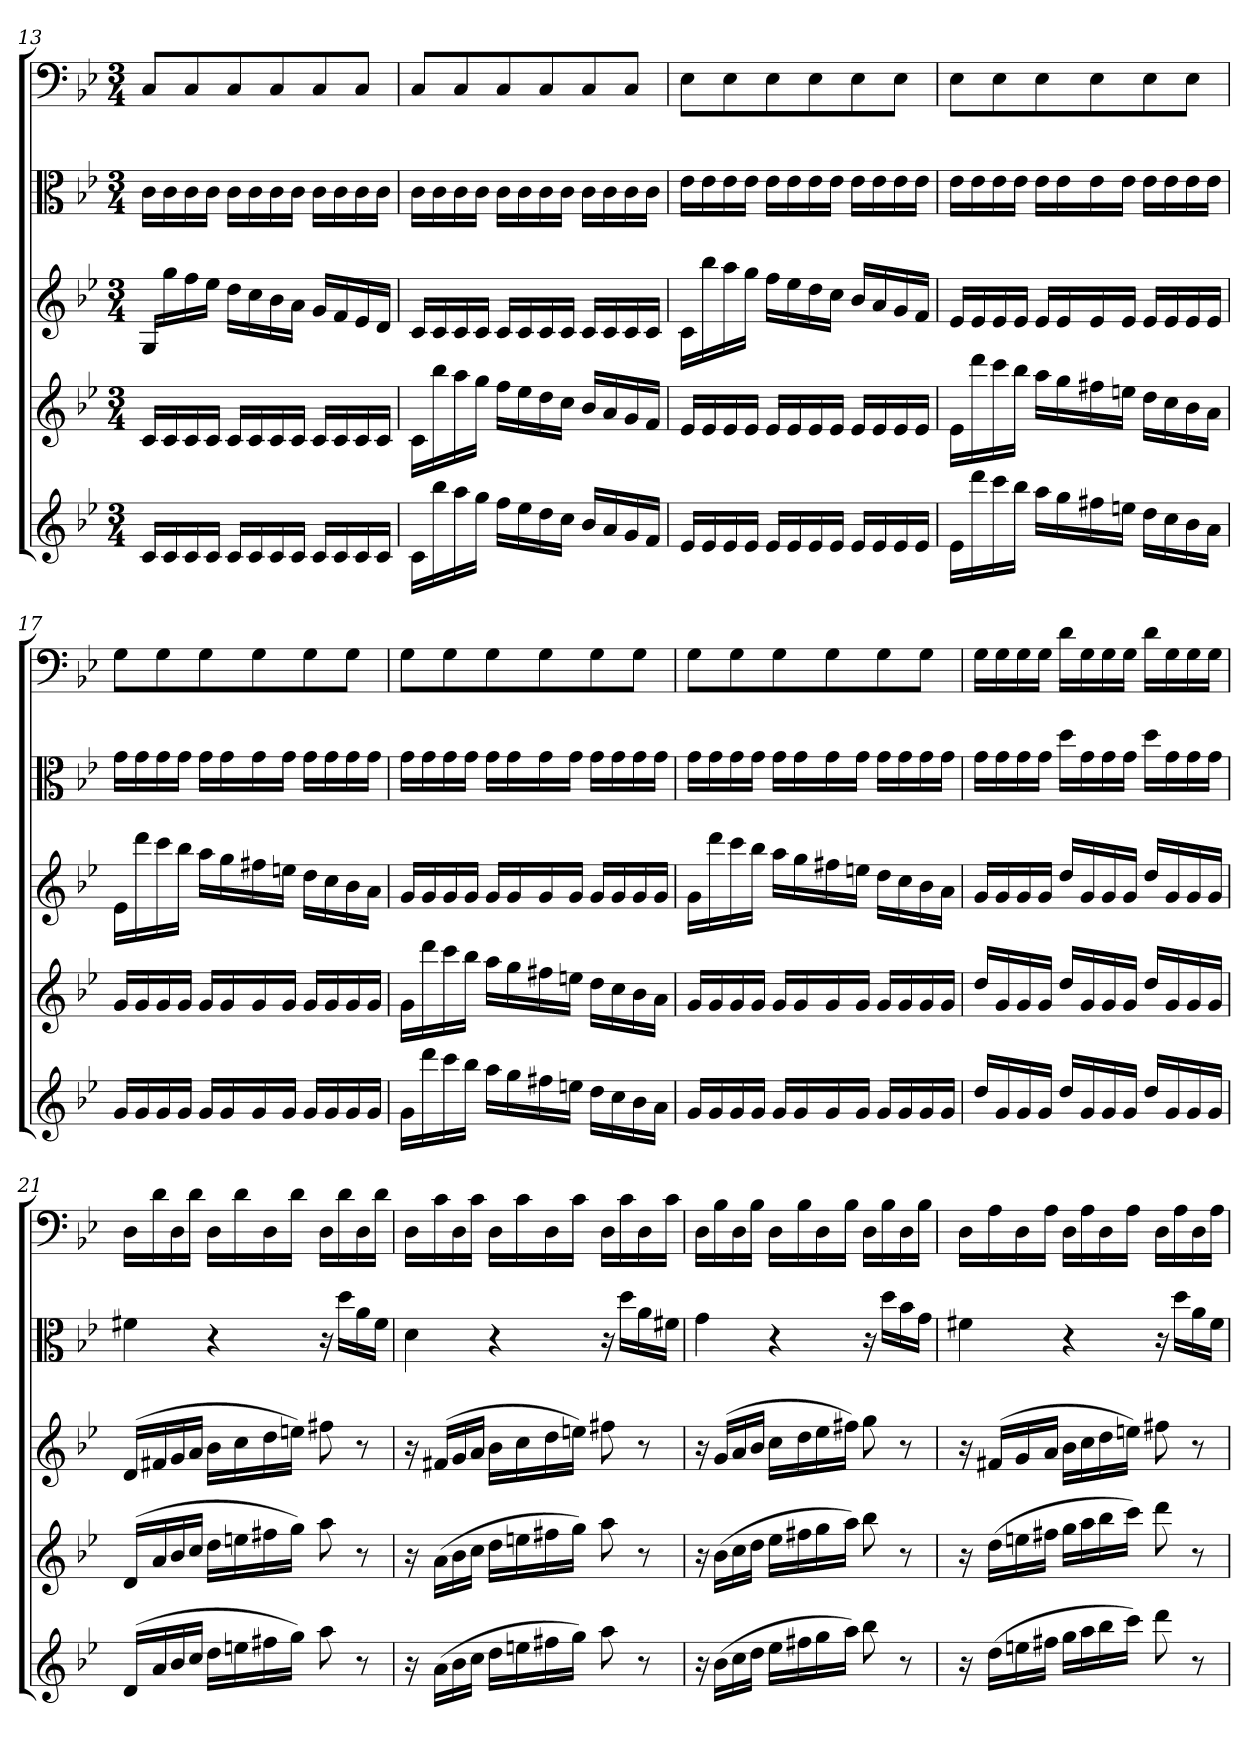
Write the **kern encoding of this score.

**kern	**kern	**kern	**kern	**kern
*part5	*part4	*part3	*part2	*part1
*staff5	*staff4	*staff3	*staff2	*staff1
*clefG2	*clefG2	*clefG2	*clefC3	*clefF4
*k[b-e-]	*k[b-e-]	*k[b-e-]	*k[b-e-]	*k[b-e-]
*g:	*g:	*g:	*g:	*g:
*M3/4	*M3/4	*M3/4	*M3/4	*M3/4
=13	=13	=13	=13	=13
16c/LL	16c/LL	16G/LL	16c\LL	8C/L
16c/	16c/	16gg\	16c\	.
16c/	16c/	16ff\	16c\	8C/
16c/JJ	16c/JJ	16ee-\JJ	16c\JJ	.
16c/LL	16c/LL	16dd\LL	16c\LL	8C/
16c/	16c/	16cc\	16c\	.
16c/	16c/	16b-\	16c\	8C/
16c/JJ	16c/JJ	16a\JJ	16c\JJ	.
16c/LL	16c/LL	16g/LL	16c\LL	8C/
16c/	16c/	16f/	16c\	.
16c/	16c/	16e-/	16c\	8C/J
16c/JJ	16c/JJ	16d/JJ	16c\JJ	.
=14	=14	=14	=14	=14
16c/LL	16c/LL	16c/LL	16c\LL	8C/L
16bb-\	16bb-\	16c/	16c\	.
16aa\	16aa\	16c/	16c\	8C/
16gg\JJ	16gg\JJ	16c/JJ	16c\JJ	.
16ff\LL	16ff\LL	16c/LL	16c\LL	8C/
16ee-\	16ee-\	16c/	16c\	.
16dd\	16dd\	16c/	16c\	8C/
16cc\JJ	16cc\JJ	16c/JJ	16c\JJ	.
16b-/LL	16b-/LL	16c/LL	16c\LL	8C/
16a/	16a/	16c/	16c\	.
16g/	16g/	16c/	16c\	8C/J
16f/JJ	16f/JJ	16c/JJ	16c\JJ	.
=15	=15	=15	=15	=15
16e-/LL	16e-/LL	16c/LL	16e-\LL	8E-\L
16e-/	16e-/	16bb-\	16e-\	.
16e-/	16e-/	16aa\	16e-\	8E-\
16e-/JJ	16e-/JJ	16gg\JJ	16e-\JJ	.
16e-/LL	16e-/LL	16ff\LL	16e-\LL	8E-\
16e-/	16e-/	16ee-\	16e-\	.
16e-/	16e-/	16dd\	16e-\	8E-\
16e-/JJ	16e-/JJ	16cc\JJ	16e-\JJ	.
16e-/LL	16e-/LL	16b-/LL	16e-\LL	8E-\
16e-/	16e-/	16a/	16e-\	.
16e-/	16e-/	16g/	16e-\	8E-\J
16e-/JJ	16e-/JJ	16f/JJ	16e-\JJ	.
=16	=16	=16	=16	=16
16e-/LL	16e-/LL	16e-/LL	16e-\LL	8E-\L
16ddd\	16ddd\	16e-/	16e-\	.
16ccc\	16ccc\	16e-/	16e-\	8E-\
16bb-\JJ	16bb-\JJ	16e-/JJ	16e-\JJ	.
16aa\LL	16aa\LL	16e-/LL	16e-\LL	8E-\
16gg\	16gg\	16e-/	16e-\	.
16ff#X\	16ff#X\	16e-/	16e-\	8E-\
16een\JJ	16een\JJ	16e-/JJ	16e-\JJ	.
16dd\LL	16dd\LL	16e-/LL	16e-\LL	8E-\
16cc\	16cc\	16e-/	16e-\	.
16b-\	16b-\	16e-/	16e-\	8E-\J
16a\JJ	16a\JJ	16e-/JJ	16e-\JJ	.
=17	=17	=17	=17	=17
16g/LL	16g/LL	16e-/LL	16g\LL	8G\L
16g/	16g/	16ddd\	16g\	.
16g/	16g/	16ccc\	16g\	8G\
16g/JJ	16g/JJ	16bb-\JJ	16g\JJ	.
16g/LL	16g/LL	16aa\LL	16g\LL	8G\
16g/	16g/	16gg\	16g\	.
16g/	16g/	16ff#X\	16g\	8G\
16g/JJ	16g/JJ	16een\JJ	16g\JJ	.
16g/LL	16g/LL	16dd\LL	16g\LL	8G\
16g/	16g/	16cc\	16g\	.
16g/	16g/	16b-\	16g\	8G\J
16g/JJ	16g/JJ	16a\JJ	16g\JJ	.
=18	=18	=18	=18	=18
16g/LL	16g/LL	16g/LL	16g\LL	8G\L
16ddd\	16ddd\	16g/	16g\	.
16ccc\	16ccc\	16g/	16g\	8G\
16bb-\JJ	16bb-\JJ	16g/JJ	16g\JJ	.
16aa\LL	16aa\LL	16g/LL	16g\LL	8G\
16gg\	16gg\	16g/	16g\	.
16ff#X\	16ff#X\	16g/	16g\	8G\
16een\JJ	16een\JJ	16g/JJ	16g\JJ	.
16dd\LL	16dd\LL	16g/LL	16g\LL	8G\
16cc\	16cc\	16g/	16g\	.
16b-\	16b-\	16g/	16g\	8G\J
16a\JJ	16a\JJ	16g/JJ	16g\JJ	.
=19	=19	=19	=19	=19
16g/LL	16g/LL	16g/LL	16g\LL	8G\L
16g/	16g/	16ddd\	16g\	.
16g/	16g/	16ccc\	16g\	8G\
16g/JJ	16g/JJ	16bb-\JJ	16g\JJ	.
16g/LL	16g/LL	16aa\LL	16g\LL	8G\
16g/	16g/	16gg\	16g\	.
16g/	16g/	16ff#X\	16g\	8G\
16g/JJ	16g/JJ	16een\JJ	16g\JJ	.
16g/LL	16g/LL	16dd\LL	16g\LL	8G\
16g/	16g/	16cc\	16g\	.
16g/	16g/	16b-\	16g\	8G\J
16g/JJ	16g/JJ	16a\JJ	16g\JJ	.
=20	=20	=20	=20	=20
16dd/LL	16dd/LL	16g/LL	16g\LL	16G\LL
16g/	16g/	16g/	16g\	16G\
16g/	16g/	16g/	16g\	16G\
16g/JJ	16g/JJ	16g/JJ	16g\JJ	16G\JJ
16dd/LL	16dd/LL	16dd/LL	16dd\LL	16d\LL
16g/	16g/	16g/	16g\	16G\
16g/	16g/	16g/	16g\	16G\
16g/JJ	16g/JJ	16g/JJ	16g\JJ	16G\JJ
16dd/LL	16dd/LL	16dd/LL	16dd\LL	16d\LL
16g/	16g/	16g/	16g\	16G\
16g/	16g/	16g/	16g\	16G\
16g/JJ	16g/JJ	16g/JJ	16g\JJ	16G\JJ
=21	=21	=21	=21	=21
(16d/LL	(16d/LL	(16d/LL	4f#X\	16D\LL
16a/	16a/	16f#X/	.	16d\
16b-/	16b-/	16g/	.	16D\
16cc/JJ	16cc/JJ	16a/JJ	.	16d\JJ
16dd\LL	16dd\LL	16b-\LL	4r	16D\LL
16een\	16een\	16cc\	.	16d\
16ff#X\	16ff#X\	16dd\	.	16D\
16gg\JJ)	16gg\JJ)	16een\JJ)	.	16d\JJ
8aa\	8aa\	8ff#X\	16r	16D\LL
.	.	.	16dd\LL	16d\
8r	8r	8r	16a\	16D\
.	.	.	16f#\JJ	16d\JJ
=22	=22	=22	=22	=22
16r	16r	16r	4d\	16D\LL
(16a\LL	(16a\LL	(16f#X/LL	.	16c\
16b-\	16b-\	16g/	.	16D\
16cc\JJ	16cc\JJ	16a/JJ	.	16c\JJ
16dd\LL	16dd\LL	16b-\LL	4r	16D\LL
16een\	16een\	16cc\	.	16c\
16ff#X\	16ff#X\	16dd\	.	16D\
16gg\JJ)	16gg\JJ)	16een\JJ)	.	16c\JJ
8aa\	8aa\	8ff#X\	16r	16D\LL
.	.	.	16dd\LL	16c\
8r	8r	8r	16a\	16D\
.	.	.	16f#X\JJ	16c\JJ
=23	=23	=23	=23	=23
16r	16r	16r	4g\	16D\LL
(16b-\LL	(16b-\LL	(16g/LL	.	16B-\
16cc\	16cc\	16a/	.	16D\
16dd\JJ	16dd\JJ	16b-/JJ	.	16B-\JJ
16ee-\LL	16ee-\LL	16cc\LL	4r	16D\LL
16ff#X\	16ff#X\	16dd\	.	16B-\
16gg\	16gg\	16ee-\	.	16D\
16aa\JJ)	16aa\JJ)	16ff#X\JJ)	.	16B-\JJ
8bb-\	8bb-\	8gg\	16r	16D\LL
.	.	.	16dd\LL	16B-\
8r	8r	8r	16b-\	16D\
.	.	.	16g\JJ	16B-\JJ
=24	=24	=24	=24	=24
16r	16r	16r	4f#X\	16D\LL
(16dd\LL	(16dd\LL	(16f#X/LL	.	16A\
16een\	16een\	16g/	.	16D\
16ff#X\JJ	16ff#X\JJ	16a/JJ	.	16A\JJ
16gg\LL	16gg\LL	16b-\LL	4r	16D\LL
16aa\	16aa\	16cc\	.	16A\
16bb-\	16bb-\	16dd\	.	16D\
16ccc\JJ)	16ccc\JJ)	16een\JJ)	.	16A\JJ
8ddd\	8ddd\	8ff#X\	16r	16D\LL
.	.	.	16dd\LL	16A\
8r	8r	8r	16a\	16D\
.	.	.	16f#\JJ	16A\JJ
=	=	=	=	=
*-	*-	*-	*-	*-
